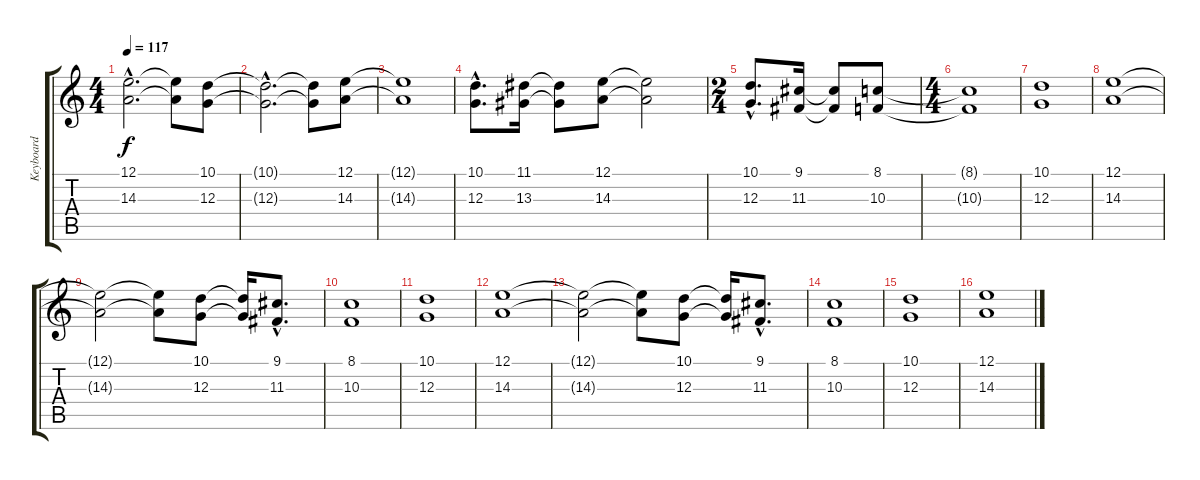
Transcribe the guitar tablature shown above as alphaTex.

\track ("Keyboard" "Keyboard") {instrument stringensemble1}
\staff {score tabs}
\tuning (E4 B3 G3 D3 A2 E2) {hide}
\ts (4 4)
\tempo 117
\clef g2
\ks c
(12.1{hac} 14.3{hac}).2{d dy f} (12.1{t} 14.3{t}).8 (10.1 12.3).8 |
(10.1{hac t} 12.3{hac t}).2{d} (10.1{t} 12.3{t}).8 (12.1 14.3).8 |
(12.1{t} 14.3{t}).1 |
(10.1{hac} 12.3{hac}).8{d} (11.1 13.3).16 (11.1{t} 13.3{t}).8 (12.1 14.3).8 (12.1{t} 14.3{t}).2 |
\ts (2 4)
(10.1{hac} 12.3{hac}).8{d} (9.1 11.3).16 (9.1{t} 11.3{t}).8 (8.1 10.3).8 |
\ts (4 4)
(8.1{t} 10.3{t}).1 |
(10.1 12.3).1 |
(12.1 14.3).1 |
(12.1{t} 14.3{t}).2 (12.1{t} 14.3{t}).8 (10.1 12.3).8 (10.1{t} 12.3{t}).16 (9.1{hac} 11.3{hac}).8{d} |
(8.1 10.3).1 |
(10.1 12.3).1 |
(12.1 14.3).1 |
(12.1{t} 14.3{t}).2 (12.1{t} 14.3{t}).8 (10.1 12.3).8 (10.1{t} 12.3{t}).16 (9.1{hac} 11.3{hac}).8{d} |
(8.1 10.3).1 |
(10.1 12.3).1 |
(12.1 14.3).1
